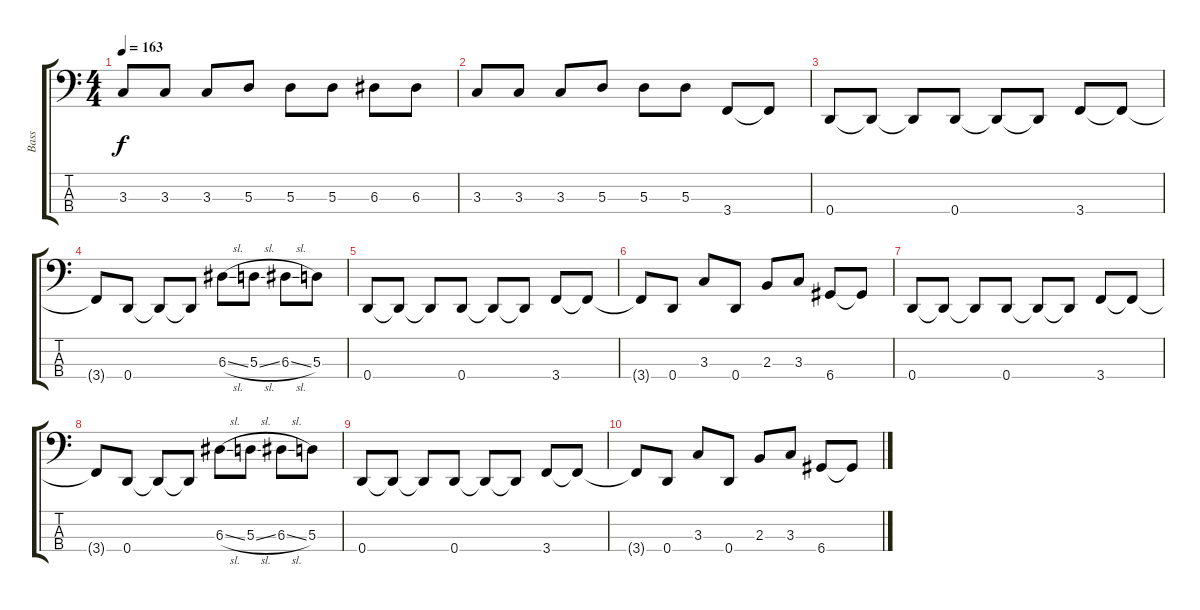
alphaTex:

\track ("Bass" "Bass") {instrument electricbasspick}
\staff {score tabs}
\tuning (G2 D2 A1 D1) {hide}
\ts (4 4)
\tempo 163
\clef f4
\ks c
3.3.8{dy f} 3.3.8 3.3.8 5.3.8 5.3.8 5.3.8 6.3.8 6.3.8 |
3.3.8 3.3.8 3.3.8 5.3.8 5.3.8 5.3.8 3.4.8 3.4{t}.8 |
0.4.8 0.4{t}.8 0.4{t}.8 0.4.8 0.4{t}.8 0.4{t}.8 3.4.8 3.4{t}.8 |
3.4{t}.8 0.4.8 0.4{t}.8 0.4{t}.8 6.3{sl}.8 5.3{sl}.8 6.3{sl}.8 5.3.8 |
0.4.8 0.4{t}.8 0.4{t}.8 0.4.8 0.4{t}.8 0.4{t}.8 3.4.8 3.4{t}.8 |
3.4{t}.8 0.4.8 3.3.8 0.4.8 2.3.8 3.3.8 6.4.8 6.4{t}.8 |
0.4.8 0.4{t}.8 0.4{t}.8 0.4.8 0.4{t}.8 0.4{t}.8 3.4.8 3.4{t}.8 |
3.4{t}.8 0.4.8 0.4{t}.8 0.4{t}.8 6.3{sl}.8 5.3{sl}.8 6.3{sl}.8 5.3.8 |
0.4.8 0.4{t}.8 0.4{t}.8 0.4.8 0.4{t}.8 0.4{t}.8 3.4.8 3.4{t}.8 |
3.4{t}.8 0.4.8 3.3.8 0.4.8 2.3.8 3.3.8 6.4.8 6.4{t}.8
